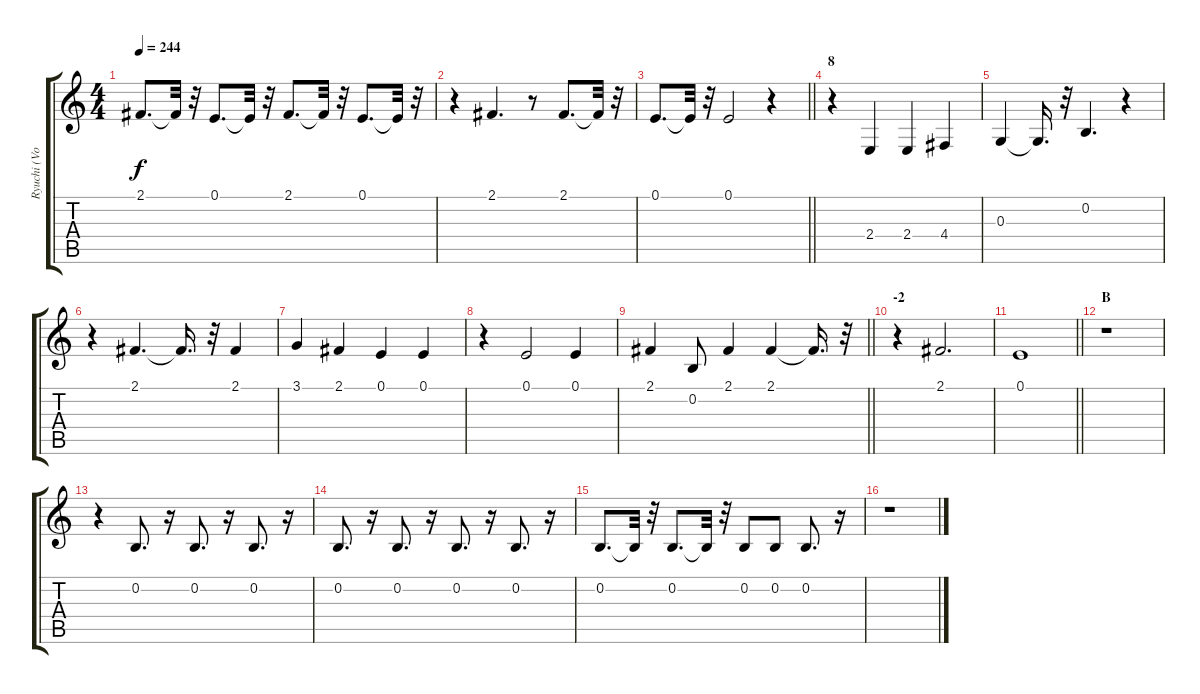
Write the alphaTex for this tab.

\track ("Ryuchi (Voice)" "Ryuchi (Vo") {instrument pad1newage}
\staff {score tabs}
\tuning (E4 B3 G3 D3 A2 E2) {hide}
\ts (4 4)
\tempo 244
\clef g2
\ks c
2.1.8{d dy f} 2.1{t}.32 r.32 0.1.8{d} 0.1{t}.32 r.32 2.1.8{d} 2.1{t}.32 r.32 0.1.8{d} 0.1{t}.32 r.32 |
r.4 2.1.4{d} r.8 2.1.8{d} 2.1{t}.32 r.32 |
\barLineRight lightlight
0.1.8{d} 0.1{t}.32 r.32 0.1.2 r.4 |
\section ("" "8")
r.4 2.4.4 2.4.4 4.4.4 |
0.3.4 0.3{t}.16{d} r.32 0.2.4{d} r.4 |
r.4 2.1.4{d} 2.1{t}.16{d} r.32 2.1.4 |
3.1.4 2.1.4 0.1.4 0.1.4 |
r.4 0.1.2 0.1.4 |
\barLineRight lightlight
2.1.4 0.2.8 2.1.4 2.1.4 2.1{t}.16{d} r.32 |
\section ("" "-2")
r.4 2.1.2{d} |
\barLineRight lightlight
0.1.1 |
\section ("" "B")
r.1 |
r.4 0.2.8{d} r.16 0.2.8{d} r.16 0.2.8{d} r.16 |
0.2.8{d} r.16 0.2.8{d} r.16 0.2.8{d} r.16 0.2.8{d} r.16 |
0.2.8{d} 0.2{t}.32 r.32 0.2.8{d} 0.2{t}.32 r.32 0.2.8 0.2.8 0.2.8{d} r.16 |
r.1
